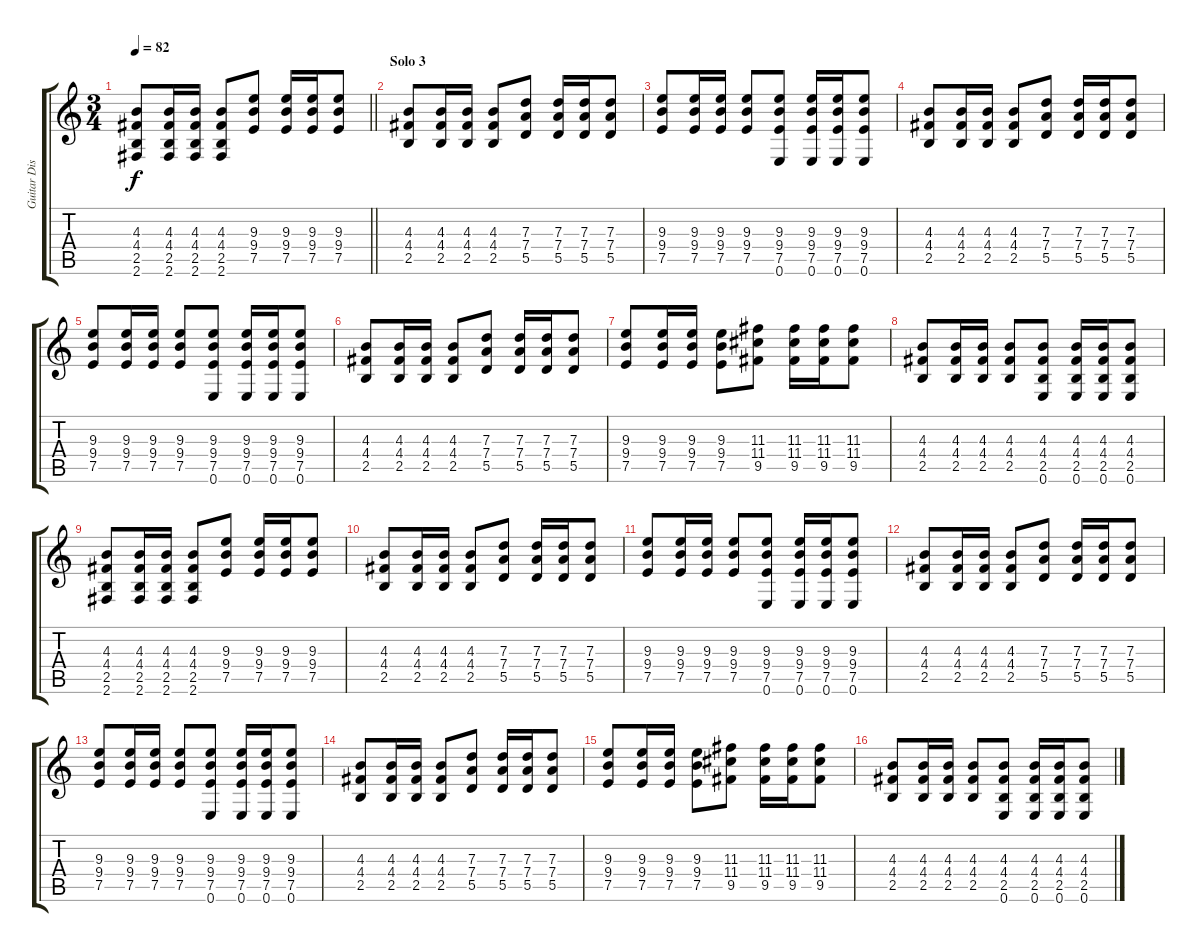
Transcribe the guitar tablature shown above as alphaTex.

\track ("Guitar Disto 2" "Guitar Dis") {instrument distortionguitar}
\staff {score tabs}
\tuning (E4 B3 G3 D3 A2 E2) {hide}
\ts (3 4)
\tempo 82
\clef g2
\barLineRight lightlight
\ks c
(4.3 4.4 2.5 2.6).8{dy f} (4.3 4.4 2.5 2.6).16 (4.3 4.4 2.5 2.6).16 (4.3 4.4 2.5 2.6).8 (9.3 9.4 7.5).8 (9.3 9.4 7.5).16 (9.3 9.4 7.5).16 (9.3 9.4 7.5).8 |
\section ("" "Solo 3")
(4.3 4.4 2.5).8 (4.3 4.4 2.5).16 (4.3 4.4 2.5).16 (4.3 4.4 2.5).8 (7.3 7.4 5.5).8 (7.3 7.4 5.5).16 (7.3 7.4 5.5).16 (7.3 7.4 5.5).8 |
(9.3 9.4 7.5).8 (9.3 9.4 7.5).16 (9.3 9.4 7.5).16 (9.3 9.4 7.5).8 (9.3 9.4 7.5 0.6).8 (9.3 9.4 7.5 0.6).16 (9.3 9.4 7.5 0.6).16 (9.3 9.4 7.5 0.6).8 |
(4.3 4.4 2.5).8 (4.3 4.4 2.5).16 (4.3 4.4 2.5).16 (4.3 4.4 2.5).8 (7.3 7.4 5.5).8 (7.3 7.4 5.5).16 (7.3 7.4 5.5).16 (7.3 7.4 5.5).8 |
(9.3 9.4 7.5).8 (9.3 9.4 7.5).16 (9.3 9.4 7.5).16 (9.3 9.4 7.5).8 (9.3 9.4 7.5 0.6).8 (9.3 9.4 7.5 0.6).16 (9.3 9.4 7.5 0.6).16 (9.3 9.4 7.5 0.6).8 |
(4.3 4.4 2.5).8 (4.3 4.4 2.5).16 (4.3 4.4 2.5).16 (4.3 4.4 2.5).8 (7.3 7.4 5.5).8 (7.3 7.4 5.5).16 (7.3 7.4 5.5).16 (7.3 7.4 5.5).8 |
(9.3 9.4 7.5).8 (9.3 9.4 7.5).16 (9.3 9.4 7.5).16 (9.3 9.4 7.5).8 (11.3 11.4 9.5).8 (11.3 11.4 9.5).16 (11.3 11.4 9.5).16 (11.3 11.4 9.5).8 |
(4.3 4.4 2.5).8 (4.3 4.4 2.5).16 (4.3 4.4 2.5).16 (4.3 4.4 2.5).8 (4.3 4.4 2.5 0.6).8 (4.3 4.4 2.5 0.6).16 (4.3 4.4 2.5 0.6).16 (4.3 4.4 2.5 0.6).8 |
(4.3 4.4 2.5 2.6).8 (4.3 4.4 2.5 2.6).16 (4.3 4.4 2.5 2.6).16 (4.3 4.4 2.5 2.6).8 (9.3 9.4 7.5).8 (9.3 9.4 7.5).16 (9.3 9.4 7.5).16 (9.3 9.4 7.5).8 |
(4.3 4.4 2.5).8 (4.3 4.4 2.5).16 (4.3 4.4 2.5).16 (4.3 4.4 2.5).8 (7.3 7.4 5.5).8 (7.3 7.4 5.5).16 (7.3 7.4 5.5).16 (7.3 7.4 5.5).8 |
(9.3 9.4 7.5).8 (9.3 9.4 7.5).16 (9.3 9.4 7.5).16 (9.3 9.4 7.5).8 (9.3 9.4 7.5 0.6).8 (9.3 9.4 7.5 0.6).16 (9.3 9.4 7.5 0.6).16 (9.3 9.4 7.5 0.6).8 |
(4.3 4.4 2.5).8 (4.3 4.4 2.5).16 (4.3 4.4 2.5).16 (4.3 4.4 2.5).8 (7.3 7.4 5.5).8 (7.3 7.4 5.5).16 (7.3 7.4 5.5).16 (7.3 7.4 5.5).8 |
(9.3 9.4 7.5).8 (9.3 9.4 7.5).16 (9.3 9.4 7.5).16 (9.3 9.4 7.5).8 (9.3 9.4 7.5 0.6).8 (9.3 9.4 7.5 0.6).16 (9.3 9.4 7.5 0.6).16 (9.3 9.4 7.5 0.6).8 |
(4.3 4.4 2.5).8 (4.3 4.4 2.5).16 (4.3 4.4 2.5).16 (4.3 4.4 2.5).8 (7.3 7.4 5.5).8 (7.3 7.4 5.5).16 (7.3 7.4 5.5).16 (7.3 7.4 5.5).8 |
(9.3 9.4 7.5).8 (9.3 9.4 7.5).16 (9.3 9.4 7.5).16 (9.3 9.4 7.5).8 (11.3 11.4 9.5).8 (11.3 11.4 9.5).16 (11.3 11.4 9.5).16 (11.3 11.4 9.5).8 |
(4.3 4.4 2.5).8 (4.3 4.4 2.5).16 (4.3 4.4 2.5).16 (4.3 4.4 2.5).8 (4.3 4.4 2.5 0.6).8 (4.3 4.4 2.5 0.6).16 (4.3 4.4 2.5 0.6).16 (4.3 4.4 2.5 0.6).8
